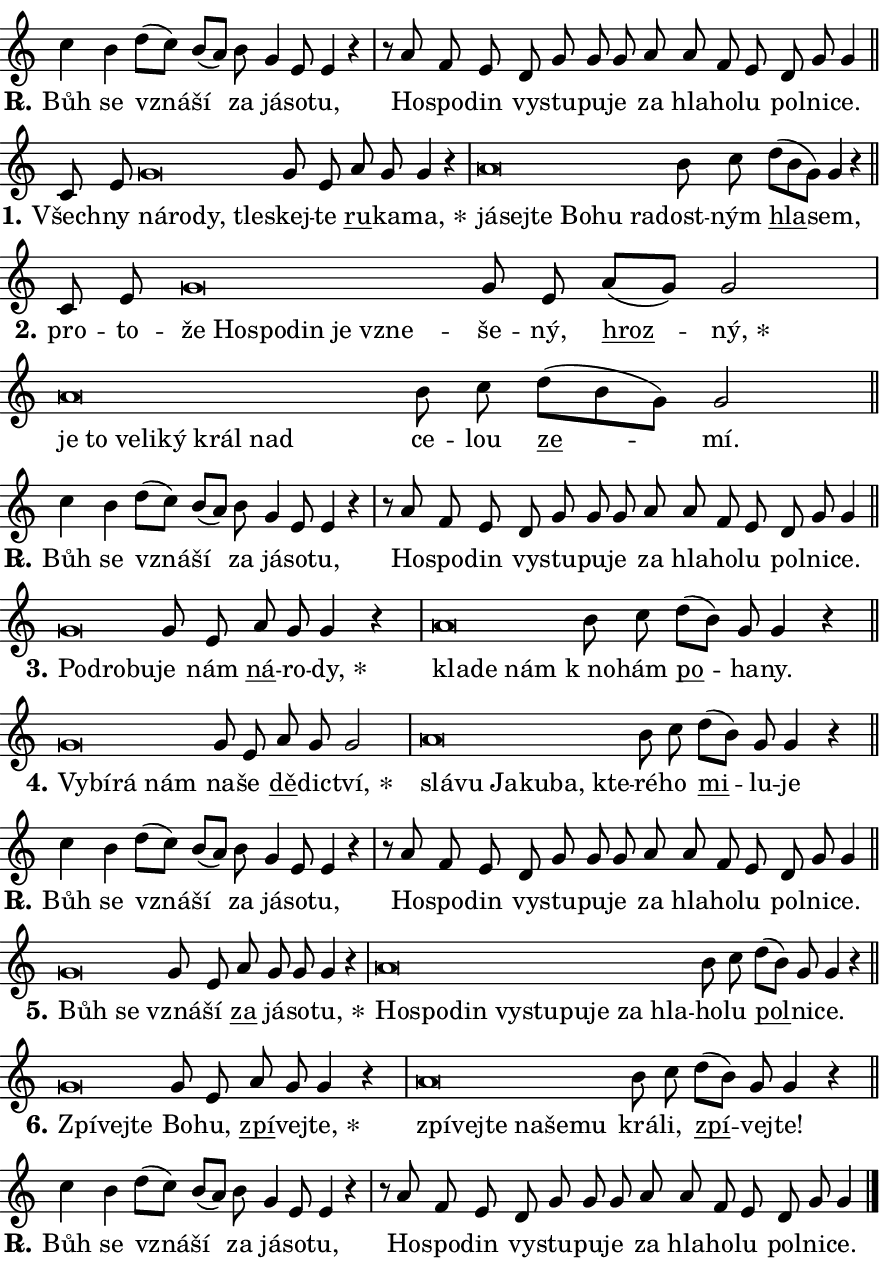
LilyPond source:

\version "2.24.0"
\header { tagline = "" }
\paper {
  indent = 0\cm
  top-margin = 0\cm
  right-margin = 0.13\cm % to fit lyric hyphens
  bottom-margin = 0\cm
  left-margin = 0\cm
  paper-width = 15\cm
  page-breaking = #ly:one-page-breaking
  system-system-spacing.basic-distance = #11
  score-system-spacing.basic-distance = #11
  ragged-last = ##f
}


%% Author: Thomas Morley
%% https://lists.gnu.org/archive/html/lilypond-user/2020-05/msg00002.html
#(define (line-position grob)
"Returns position of @var[grob} in current system:
   @code{'start}, if at first time-step
   @code{'end}, if at last time-step
   @code{'middle} otherwise
"
  (let* ((col (ly:item-get-column grob))
         (ln (ly:grob-object col 'left-neighbor))
         (rn (ly:grob-object col 'right-neighbor))
         (col-to-check-left (if (ly:grob? ln) ln col))
         (col-to-check-right (if (ly:grob? rn) rn col))
         (break-dir-left
           (and
             (ly:grob-property col-to-check-left 'non-musical #f)
             (ly:item-break-dir col-to-check-left)))
         (break-dir-right
           (and
             (ly:grob-property col-to-check-right 'non-musical #f)
             (ly:item-break-dir col-to-check-right))))
        (cond ((eqv? 1 break-dir-left) 'start)
              ((eqv? -1 break-dir-right) 'end)
              (else 'middle))))

#(define (tranparent-at-line-position vctor)
  (lambda (grob)
  "Relying on @code{line-position} select the relevant enry from @var{vctor}.
Used to determine transparency,"
    (case (line-position grob)
      ((end) (not (vector-ref vctor 0)))
      ((middle) (not (vector-ref vctor 1)))
      ((start) (not (vector-ref vctor 2))))))

noteHeadBreakVisibility =
#(define-music-function (break-visibility)(vector?)
"Makes @code{NoteHead}s transparent relying on @var{break-visibility}"
#{
  \override NoteHead.transparent =
    #(tranparent-at-line-position break-visibility)
#})

#(define delete-ledgers-for-transparent-note-heads
  (lambda (grob)
    "Reads whether a @code{NoteHead} is transparent.
If so this @code{NoteHead} is removed from @code{'note-heads} from
@var{grob}, which is supposed to be @code{LedgerLineSpanner}.
As a result ledgers are not printed for this @code{NoteHead}"
    (let* ((nhds-array (ly:grob-object grob 'note-heads))
           (nhds-list
             (if (ly:grob-array? nhds-array)
                 (ly:grob-array->list nhds-array)
                 '()))
           ;; Relies on the transparent-property being done before
           ;; Staff.LedgerLineSpanner.after-line-breaking is executed.
           ;; This is fragile ...
           (to-keep
             (remove
               (lambda (nhd)
                 (ly:grob-property nhd 'transparent #f))
               nhds-list)))
      ;; TODO find a better method to iterate over grob-arrays, similiar
      ;; to filter/remove etc for lists
      ;; For now rebuilt from scratch
      (set! (ly:grob-object grob 'note-heads)  '())
      (for-each
        (lambda (nhd)
          (ly:pointer-group-interface::add-grob grob 'note-heads nhd))
        to-keep))))

squashNotes = {
  \override NoteHead.X-extent = #'(-0.2 . 0.2)
  \override NoteHead.Y-extent = #'(-0.75 . 0)
  \override NoteHead.stencil =
    #(lambda (grob)
       (let ((pos (ly:grob-property grob 'staff-position)))
         (begin
           (if (< pos -7) (display "ERROR: Lower brevis then expected\n") (display ""))
           (if (<= pos -6) ly:text-interface::print ly:note-head::print))))
}
unSquashNotes = {
  \revert NoteHead.X-extent
  \revert NoteHead.Y-extent
  \revert NoteHead.stencil
}

hideNotes = \noteHeadBreakVisibility #begin-of-line-visible
unHideNotes = \noteHeadBreakVisibility #all-visible

% work-around for resetting accidentals
% https://lilypond.org/doc/v2.23/Documentation/notation/displaying-rhythms#unmetered-music
cadenzaMeasure = {
  \cadenzaOff
  \partial 1024 s1024
  \cadenzaOn
}

#(define-markup-command (accent layout props text) (markup?)
  "Underline accented syllable"
  (interpret-markup layout props
    #{\markup \override #'(offset . 4.3) \underline { #text }#}))

responsum = \markup \concat {
  "R" \hspace #-1.05 \path #0.1 #'((moveto 0 0.07) (lineto 0.9 0.8)) \hspace #0.05 "."
}

spaceSize = #0.6828661417322834 % exact space size for TeX Gyre Schola

\layout {
  \context {
    \Staff
    \remove "Time_signature_engraver"
    \override LedgerLineSpanner.after-line-breaking = #delete-ledgers-for-transparent-note-heads
  }
  \context {
    \Lyrics {
      \override LyricSpace.minimum-distance = \spaceSize
      \override LyricText.font-name = #"TeX Gyre Schola"
      \override LyricText.font-size = 1
      \override StanzaNumber.font-name = #"TeX Gyre Schola Bold"
      \override StanzaNumber.font-size = 1
    }
  }
  \context {
    \Score 
    \override NoteHead.text =
      #(lambda (grob) 
        (let ((pos (ly:grob-property grob 'staff-position)))
          #{\markup {
            \combine
              \halign #-0.55 \raise #(if (= pos -6) 0 0.5) \override #'(thickness . 2) \draw-line #'(3.2 . 0)
              \musicglyph "noteheads.sM1"
          }#}))
  }
}

% magnetic-lyrics.ily
%
%   written by
%     Jean Abou Samra <jean@abou-samra.fr>
%     Werner Lemberg <wl@gnu.org>
%
%   adapted by
%     Jiri Hon <jiri.hon@gmail.com>
%
% Version 2022-Apr-15

% https://www.mail-archive.com/lilypond-user@gnu.org/msg149350.html

#(define (Left_hyphen_pointer_engraver context)
   "Collect syllable-hyphen-syllable occurrences in lyrics and store
them in properties.  This engraver only looks to the left.  For
example, if the lyrics input is @code{foo -- bar}, it does the
following.

@itemize @bullet
@item
Set the @code{text} property of the @code{LyricHyphen} grob between
@q{foo} and @q{bar} to @code{foo}.

@item
Set the @code{left-hyphen} property of the @code{LyricText} grob with
text @q{foo} to the @code{LyricHyphen} grob between @q{foo} and
@q{bar}.
@end itemize

Use this auxiliary engraver in combination with the
@code{lyric-@/text::@/apply-@/magnetic-@/offset!} hook."
   (let ((hyphen #f)
         (text #f))
     (make-engraver
      (acknowledgers
       ((lyric-syllable-interface engraver grob source-engraver)
        (set! text grob)))
      (end-acknowledgers
       ((lyric-hyphen-interface engraver grob source-engraver)
        ;(when (not (grob::has-interface grob 'lyric-space-interface))
          (set! hyphen grob)));)
      ((stop-translation-timestep engraver)
       (when (and text hyphen)
         (ly:grob-set-object! text 'left-hyphen hyphen))
       (set! text #f)
       (set! hyphen #f)))))

#(define (lyric-text::apply-magnetic-offset! grob)
   "If the space between two syllables is less than the value in
property @code{LyricText@/.details@/.squash-threshold}, move the right
syllable to the left so that it gets concatenated with the left
syllable.

Use this function as a hook for
@code{LyricText@/.after-@/line-@/breaking} if the
@code{Left_@/hyphen_@/pointer_@/engraver} is active."
   (let ((hyphen (ly:grob-object grob 'left-hyphen #f)))
     (when hyphen
       (let ((left-text (ly:spanner-bound hyphen LEFT)))
         (when (grob::has-interface left-text 'lyric-syllable-interface)
           (let* ((common (ly:grob-common-refpoint grob left-text X))
                  (this-x-ext (ly:grob-extent grob common X))
                  (left-x-ext
                   (begin
                     ;; Trigger magnetism for left-text.
                     (ly:grob-property left-text 'after-line-breaking)
                     (ly:grob-extent left-text common X)))
                  ;; `delta` is the gap width between two syllables.
                  (delta (- (interval-start this-x-ext)
                            (interval-end left-x-ext)))
                  (details (ly:grob-property grob 'details))
                  (threshold (assoc-get 'squash-threshold details 0.2)))
             (when (< delta threshold)
               (let* (;; We have to manipulate the input text so that
                      ;; ligatures crossing syllable boundaries are not
                      ;; disabled.  For languages based on the Latin
                      ;; script this is essentially a beautification.
                      ;; However, for non-Western scripts it can be a
                      ;; necessity.
                      (lt (ly:grob-property left-text 'text))
                      (rt (ly:grob-property grob 'text))
                      (is-space (grob::has-interface hyphen 'lyric-space-interface))
                      (space (if is-space " " ""))
                      (extra-delta (if is-space spaceSize 0))
                      ;; Append new syllable.
                      (ltrt-space (if (and (string? lt) (string? rt))
                                (string-append lt space rt)
                                (make-concat-markup (list lt space rt))))
                      ;; Right-align `ltrt` to the right side.
                      (ltrt-space-markup (grob-interpret-markup
                               grob
                               (make-translate-markup
                                (cons (interval-length this-x-ext) 0)
                                (make-right-align-markup ltrt-space)))))
                 (begin
                   ;; Don't print `left-text`.
                   (ly:grob-set-property! left-text 'stencil #f)
                   ;; Set text and stencil (which holds all collected
                   ;; syllables so far) and shift it to the left.
                   (ly:grob-set-property! grob 'text ltrt-space)
                   (ly:grob-set-property! grob 'stencil ltrt-space-markup)
                   (ly:grob-translate-axis! grob (- (- delta extra-delta)) X))))))))))


#(define (lyric-hyphen::displace-bounds-first grob)
   ;; Make very sure this callback isn't triggered too early.
   (let ((left (ly:spanner-bound grob LEFT))
         (right (ly:spanner-bound grob RIGHT)))
     (ly:grob-property left 'after-line-breaking)
     (ly:grob-property right 'after-line-breaking)
     (ly:lyric-hyphen::print grob)))

squashThreshold = #0.4

\layout {
  \context {
    \Lyrics
    \consists #Left_hyphen_pointer_engraver
    \override LyricText.after-line-breaking =
      #lyric-text::apply-magnetic-offset!
    \override LyricHyphen.stencil = #lyric-hyphen::displace-bounds-first
    \override LyricText.details.squash-threshold = \squashThreshold
    \override LyricHyphen.minimum-distance = 0
    \override LyricHyphen.minimum-length = \squashThreshold
  }
}

squashText = \override LyricText.details.squash-threshold = 9999
unSquashText = \override LyricText.details.squash-threshold = \squashThreshold

leftText = \override LyricText.self-alignment-X = #LEFT
unLeftText = \revert LyricText.self-alignment-X

starOffset = #(lambda (grob) 
                (let ((x_offset (ly:self-alignment-interface::aligned-on-x-parent grob)))
                  (if (= x_offset 0) 0 (+ x_offset 1.2))))

star = #(define-music-function (syllable)(string?)
"Append star separator at the end of a syllable"
#{
  \once \override LyricText.X-offset = #starOffset
  \lyricmode { \markup {
    #syllable
    \override #'((font-name . "TeX Gyre Schola Bold")) \hspace #0.2 \lower #0.65 \larger "*"
  } }
#})

starAccent = #(define-music-function (syllable)(string?)
"Append star separator at the end of a syllable and make accent"
#{
  \once \override LyricText.X-offset = #starOffset
  \lyricmode { \markup {
    \accent #syllable
    \override #'((font-name . "TeX Gyre Schola Bold")) \hspace #0.2 \lower #0.65 \larger "*"
  } }
#})

breath = #(define-music-function (syllable)(string?)
"Append breathing indicator at the end of a syllable"
#{
  \lyricmode { \markup { #syllable "+" } }
#})

optionalBreath = #(define-music-function (syllable)(string?)
"Append optional breathing indicator at the end of a syllable"
#{
  \lyricmode { \markup { #syllable "(+)" } }
#})


\score {
    <<
        \new Voice = "melody" { \cadenzaOn \key c \major \relative { c''4 b d8[( c)] b[( a)] \bar "" b g4 e8 e4 r \cadenzaMeasure \bar "|" r8 a f e \bar "" d g g g \bar "" a a f e d g g4 \cadenzaMeasure \bar "||" \break } }
        \new Lyrics \lyricsto "melody" { \lyricmode { \set stanza = \responsum
Bůh se vzná -- ší za já -- so -- tu, Ho -- spo -- din vy -- stu -- pu -- je za hla -- ho -- lu pol -- ni -- ce. } }
    >>
    \layout {}
}

\score {
    <<
        \new Voice = "melody" { \cadenzaOn \key c \major \relative { c'8 e \bar "" \squashNotes g\breve*1/16 \hideNotes \breve*1/16 \bar "" \breve*1/16 \breve*1/16 \bar "" \unHideNotes \unSquashNotes g8 e \bar "" a g g4 r \cadenzaMeasure \bar "|" \squashNotes a\breve*1/16 \hideNotes \breve*1/16 \bar "" \breve*1/16 \bar "" \breve*1/16 \bar "" \breve*1/16 \breve*1/16 \bar "" \unHideNotes \unSquashNotes b8 c \bar "" d[( b g)] g4 r \cadenzaMeasure \bar "||" \break } }
        \new Lyrics \lyricsto "melody" { \lyricmode { \set stanza = "1."
Všech -- ny \leftText ná -- \squashText ro -- dy, tle -- \unLeftText \unSquashText skej -- te \markup \accent ru -- ka -- \star ma, \leftText já -- \squashText sej -- te Bo -- hu ra -- \unLeftText \unSquashText dost -- ným \markup \accent hla -- sem, } }
    >>
    \layout {}
}

\score {
    <<
        \new Voice = "melody" { \cadenzaOn \key c \major \relative { c'8 e \bar "" \squashNotes g\breve*1/16 \hideNotes \breve*1/16 \bar "" \breve*1/16 \bar "" \breve*1/16 \bar "" \breve*1/16 \breve*1/16 \bar "" \unHideNotes \unSquashNotes g8 e \bar "" a[( g)] g2 \cadenzaMeasure \bar "|" \squashNotes a\breve*1/16 \hideNotes \breve*1/16 \bar "" \breve*1/16 \bar "" \breve*1/16 \bar "" \breve*1/16 \bar "" \breve*1/16 \breve*1/16 \bar "" \unHideNotes \unSquashNotes b8 c \bar "" d[( b g)] g2 \cadenzaMeasure \bar "||" \break } }
        \new Lyrics \lyricsto "melody" { \lyricmode { \set stanza = "2."
pro -- to -- \leftText že \squashText Ho -- spo -- din je vzne -- \unLeftText \unSquashText še -- ný, \markup \accent hroz -- \star ný, \leftText je \squashText to ve -- li -- ký král nad \unLeftText \unSquashText ce -- lou \markup \accent ze -- mí. } }
    >>
    \layout {}
}

\score {
    <<
        \new Voice = "melody" { \cadenzaOn \key c \major \relative { c''4 b d8[( c)] b[( a)] \bar "" b g4 e8 e4 r \cadenzaMeasure \bar "|" r8 a f e \bar "" d g g g \bar "" a a f e d g g4 \cadenzaMeasure \bar "||" \break } }
        \new Lyrics \lyricsto "melody" { \lyricmode { \set stanza = \responsum
Bůh se vzná -- ší za já -- so -- tu, Ho -- spo -- din vy -- stu -- pu -- je za hla -- ho -- lu pol -- ni -- ce. } }
    >>
    \layout {}
}

\score {
    <<
        \new Voice = "melody" { \cadenzaOn \key c \major \relative { \squashNotes g'\breve*1/16 \hideNotes \breve*1/16 \breve*1/16 \bar "" \unHideNotes \unSquashNotes g8 e \bar "" a g g4 r \cadenzaMeasure \bar "|" \squashNotes a\breve*1/16 \hideNotes \breve*1/16 \breve*1/16 \bar "" \unHideNotes \unSquashNotes b8 c \bar "" d[( b)] g g4 r \cadenzaMeasure \bar "||" \break } }
        \new Lyrics \lyricsto "melody" { \lyricmode { \set stanza = "3."
\leftText Po -- \squashText dro -- bu -- \unLeftText \unSquashText je nám \markup \accent ná -- ro -- \star dy, \leftText kla -- \squashText de nám \unLeftText \unSquashText "k no" -- hám \markup \accent po -- ha -- ny. } }
    >>
    \layout {}
}

\score {
    <<
        \new Voice = "melody" { \cadenzaOn \key c \major \relative { \squashNotes g'\breve*1/16 \hideNotes \breve*1/16 \bar "" \breve*1/16 \breve*1/16 \bar "" \unHideNotes \unSquashNotes g8 e \bar "" a g g2 \cadenzaMeasure \bar "|" \squashNotes a\breve*1/16 \hideNotes \breve*1/16 \bar "" \breve*1/16 \bar "" \breve*1/16 \bar "" \breve*1/16 \breve*1/16 \bar "" \unHideNotes \unSquashNotes b8 c \bar "" d[( b)] g g4 r \cadenzaMeasure \bar "||" \break } }
        \new Lyrics \lyricsto "melody" { \lyricmode { \set stanza = "4."
\leftText Vy -- \squashText bí -- rá nám \unLeftText \unSquashText na -- še \markup \accent dě -- dic -- \star tví, \leftText slá -- \squashText vu Ja -- ku -- ba, kte -- \unLeftText \unSquashText ré -- ho \markup \accent mi -- lu -- je } }
    >>
    \layout {}
}

\score {
    <<
        \new Voice = "melody" { \cadenzaOn \key c \major \relative { c''4 b d8[( c)] b[( a)] \bar "" b g4 e8 e4 r \cadenzaMeasure \bar "|" r8 a f e \bar "" d g g g \bar "" a a f e d g g4 \cadenzaMeasure \bar "||" \break } }
        \new Lyrics \lyricsto "melody" { \lyricmode { \set stanza = \responsum
Bůh se vzná -- ší za já -- so -- tu, Ho -- spo -- din vy -- stu -- pu -- je za hla -- ho -- lu pol -- ni -- ce. } }
    >>
    \layout {}
}

\score {
    <<
        \new Voice = "melody" { \cadenzaOn \key c \major \relative { \squashNotes g'\breve*1/16 \hideNotes \breve*1/16 \bar "" \unHideNotes \unSquashNotes g8 e \bar "" a g g g4 r \cadenzaMeasure \bar "|" \squashNotes a\breve*1/16 \hideNotes \breve*1/16 \bar "" \breve*1/16 \bar "" \breve*1/16 \bar "" \breve*1/16 \bar "" \breve*1/16 \bar "" \breve*1/16 \bar "" \breve*1/16 \breve*1/16 \bar "" \unHideNotes \unSquashNotes b8 c \bar "" d[( b)] g g4 r \cadenzaMeasure \bar "||" \break } }
        \new Lyrics \lyricsto "melody" { \lyricmode { \set stanza = "5."
\leftText Bůh \squashText se \unLeftText \unSquashText vzná -- ší \markup \accent za já -- so -- \star tu, \leftText Ho -- \squashText spo -- din vy -- stu -- pu -- je za hla -- \unLeftText \unSquashText ho -- lu \markup \accent pol -- ni -- ce. } }
    >>
    \layout {}
}

\score {
    <<
        \new Voice = "melody" { \cadenzaOn \key c \major \relative { \squashNotes g'\breve*1/16 \hideNotes \breve*1/16 \breve*1/16 \bar "" \unHideNotes \unSquashNotes g8 e \bar "" a g g4 r \cadenzaMeasure \bar "|" \squashNotes a\breve*1/16 \hideNotes \breve*1/16 \bar "" \breve*1/16 \bar "" \breve*1/16 \bar "" \breve*1/16 \breve*1/16 \bar "" \unHideNotes \unSquashNotes b8 c \bar "" d[( b)] g g4 r \cadenzaMeasure \bar "||" \break } }
        \new Lyrics \lyricsto "melody" { \lyricmode { \set stanza = "6."
\leftText Zpí -- \squashText vej -- te \unLeftText \unSquashText Bo -- hu, \markup \accent zpí -- vej -- \star te, \leftText zpí -- \squashText vej -- te na -- še -- mu \unLeftText \unSquashText krá -- li, \markup \accent zpí -- vej -- te! } }
    >>
    \layout {}
}

\score {
    <<
        \new Voice = "melody" { \cadenzaOn \key c \major \relative { c''4 b d8[( c)] b[( a)] \bar "" b g4 e8 e4 r \cadenzaMeasure \bar "|" r8 a f e \bar "" d g g g \bar "" a a f e d g g4 \cadenzaMeasure \bar "||" \break } \bar "|." }
        \new Lyrics \lyricsto "melody" { \lyricmode { \set stanza = \responsum
Bůh se vzná -- ší za já -- so -- tu, Ho -- spo -- din vy -- stu -- pu -- je za hla -- ho -- lu pol -- ni -- ce. } }
    >>
    \layout {}
}
